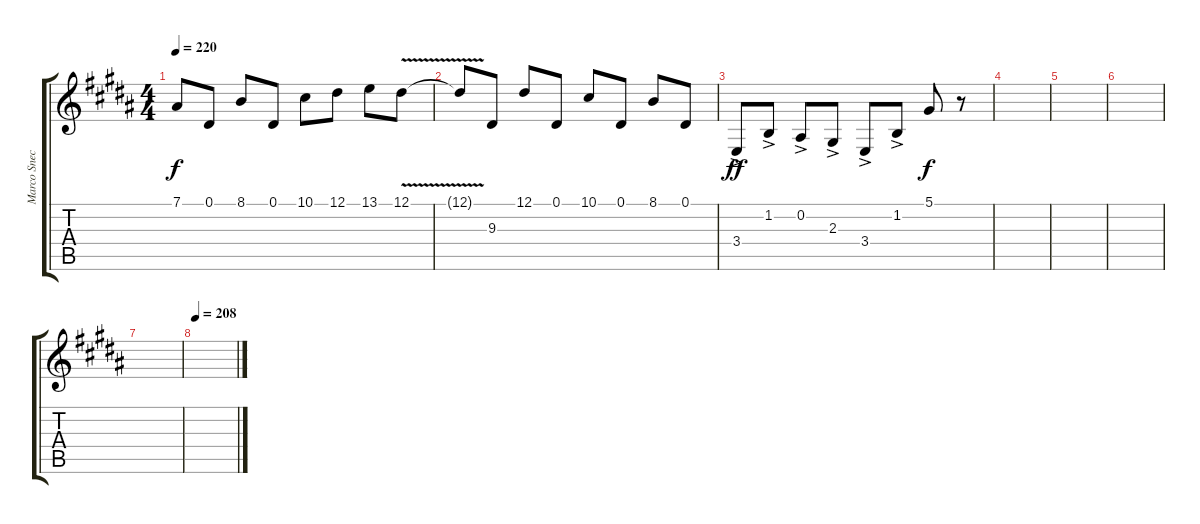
\track ("Marco Sneck" "Marco Snec") {instrument lead1square}
\staff {score tabs}
\tuning (Eb4 Bb3 Gb3 Db3 Ab2 Eb2) {hide}
\ts (4 4)
\tempo 220
\clef g2
\ks b
7.1.8{dy f} 0.1.8 8.1.8 0.1.8 10.1.8 12.1.8 13.1.8 12.1{v}.8 |
\ks g#minor
12.1{v t}.8 9.3.8 12.1.8 0.1.8 10.1.8 0.1.8 8.1.8 0.1.8 |
\ks b
3.4{ac}.8{dy ff} 1.2{ac}.8 0.2{ac}.8 2.3{ac}.8 3.4{ac}.8 1.2{ac}.8 5.1.8{dy f} r.8 |
|
|
|
|
\tempo 208
